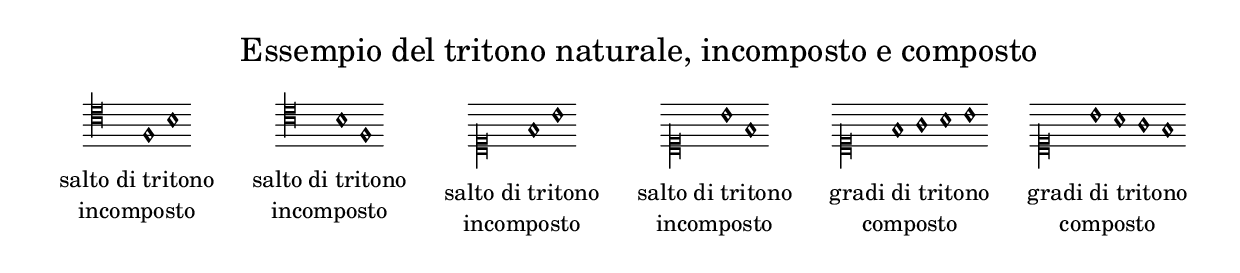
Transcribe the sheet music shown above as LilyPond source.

\version "2.22.2"

% Auto generated file

\header {
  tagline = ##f
}

dot = {
   \once \override Script.add-stem-support = ##f
   \once \override Script.toward-stem-shift = 0
   \once \override Script.skyline-horizontal-padding = 0
   \once \override Script.direction = 1
   \once \override Script.font-size = 1
}

\markup {
  \center-column {
    \line {
      \center-align
      \fontsize#3 { \concat { \normal-text "Essempio del tritono naturale, incomposto e composto"} }
    }
    \null
    \line {
      \center-column {

        \line {
          \score {
            <<
              \new Staff \with { instrumentName = ""} {
                \override Staff.TimeSignature.stencil = ##f
                \override Staff.NoteHead.style = #'baroque
                \accidentalStyle Score.forget
                \override Rest.style = #'mensural
                \override NoteHead.style = #'petrucci
                \cadenzaOn
                \clef "mensural-c4"
                \key c #`((0 . ,NATURAL) (1 . ,NATURAL) (2 . ,NATURAL)
                          (3 . ,NATURAL) (4 . ,NATURAL) (5 . ,NATURAL)
                          (6 . ,NATURAL))  f1   b1  
                \cadenzaOff
              }
            >>
            \layout {
              \context {
                \Score
                \override SpacingSpanner.common-shortest-duration = #(ly:make-moment 1)
              }
            }
          }
        }
        \null
        \line {
          \left-align {  \normal-text "salto di tritono" }
        }
        \line {
          \left-align {  \normal-text "incomposto" }
        }

      }
      \hspace #3 
      \center-column {

        \line {
          \score {
            <<
              \new Staff \with { instrumentName = ""} {
                \override Staff.TimeSignature.stencil = ##f
                \override Staff.NoteHead.style = #'baroque
                \accidentalStyle Score.forget
                \override Rest.style = #'mensural
                \override NoteHead.style = #'petrucci
                \cadenzaOn
                \clef "mensural-c4"
                \key c #`((0 . ,NATURAL) (1 . ,NATURAL) (2 . ,NATURAL)
                          (3 . ,NATURAL) (4 . ,NATURAL) (5 . ,NATURAL)
                          (6 . ,NATURAL))  b1   f1  
                \cadenzaOff
              }
            >>
            \layout {
              \context {
                \Score
                \override SpacingSpanner.common-shortest-duration = #(ly:make-moment 1)
              }
            }
          }
        }
        \null
        \line {
          \left-align {  \normal-text "salto di tritono" }
        }
        \line {
          \left-align {  \normal-text "incomposto" }
        }

      }
      \hspace #3 
      \center-column {

        \line {
          \score {
            <<
              \new Staff \with { instrumentName = ""} {
                \override Staff.TimeSignature.stencil = ##f
                \override Staff.NoteHead.style = #'baroque
                \accidentalStyle Score.forget
                \override Rest.style = #'mensural
                \override NoteHead.style = #'petrucci
                \cadenzaOn
                \clef "mensural-c1"
                \key c #`((0 . ,NATURAL) (1 . ,NATURAL) (2 . ,NATURAL)
                          (3 . ,NATURAL) (4 . ,NATURAL) (5 . ,NATURAL)
                          (6 . ,NATURAL))  f'1   b'1  
                \cadenzaOff
              }
            >>
            \layout {
              \context {
                \Score
                \override SpacingSpanner.common-shortest-duration = #(ly:make-moment 1)
              }
            }
          }
        }
        \null
        \line {
          \left-align {  \normal-text "salto di tritono" }
        }
        \line {
          \left-align {  \normal-text "incomposto" }
        }

      }
      \hspace #3 
      \center-column {

        \line {
          \score {
            <<
              \new Staff \with { instrumentName = ""} {
                \override Staff.TimeSignature.stencil = ##f
                \override Staff.NoteHead.style = #'baroque
                \accidentalStyle Score.forget
                \override Rest.style = #'mensural
                \override NoteHead.style = #'petrucci
                \cadenzaOn
                \clef "mensural-c1"
                \key c #`((0 . ,NATURAL) (1 . ,NATURAL) (2 . ,NATURAL)
                          (3 . ,NATURAL) (4 . ,NATURAL) (5 . ,NATURAL)
                          (6 . ,NATURAL))  b'1   f'1  
                \cadenzaOff
              }
            >>
            \layout {
              \context {
                \Score
                \override SpacingSpanner.common-shortest-duration = #(ly:make-moment 1)
              }
            }
          }
        }
        \null
        \line {
          \left-align {  \normal-text "salto di tritono" }
        }
        \line {
          \left-align {  \normal-text "incomposto" }
        }

      }
      \hspace #3 
      \center-column {

        \line {
          \score {
            <<
              \new Staff \with { instrumentName = ""} {
                \override Staff.TimeSignature.stencil = ##f
                \override Staff.NoteHead.style = #'baroque
                \accidentalStyle Score.forget
                \override Rest.style = #'mensural
                \override NoteHead.style = #'petrucci
                \cadenzaOn
                \clef "mensural-c1"
                \key c #`((0 . ,NATURAL) (1 . ,NATURAL) (2 . ,NATURAL)
                          (3 . ,NATURAL) (4 . ,NATURAL) (5 . ,NATURAL)
                          (6 . ,NATURAL))  f'1   g'1   a'1   b'1  
                \cadenzaOff
              }
            >>
            \layout {
              \context {
                \Score
                \override SpacingSpanner.common-shortest-duration = #(ly:make-moment 1)
              }
            }
          }
        }
        \null
        \line {
          \left-align {  \normal-text "gradi di tritono" }
        }
        \line {
          \left-align {  \normal-text "composto" }
        }

      }
      \hspace #3 
      \center-column {

        \line {
          \score {
            <<
              \new Staff \with { instrumentName = ""} {
                \override Staff.TimeSignature.stencil = ##f
                \override Staff.NoteHead.style = #'baroque
                \accidentalStyle Score.forget
                \override Rest.style = #'mensural
                \override NoteHead.style = #'petrucci
                \cadenzaOn
                \clef "mensural-c1"
                \key c #`((0 . ,NATURAL) (1 . ,NATURAL) (2 . ,NATURAL)
                          (3 . ,NATURAL) (4 . ,NATURAL) (5 . ,NATURAL)
                          (6 . ,NATURAL))  b'1   a'1   g'1   f'1  
                \cadenzaOff
              }
            >>
            \layout {
              \context {
                \Score
                \override SpacingSpanner.common-shortest-duration = #(ly:make-moment 1)
              }
            }
          }
        }
        \null
        \line {
          \left-align {  \normal-text "gradi di tritono" }
        }
        \line {
          \left-align {  \normal-text "composto" }
        }

      }
      \hspace #3 

    }
  }
}